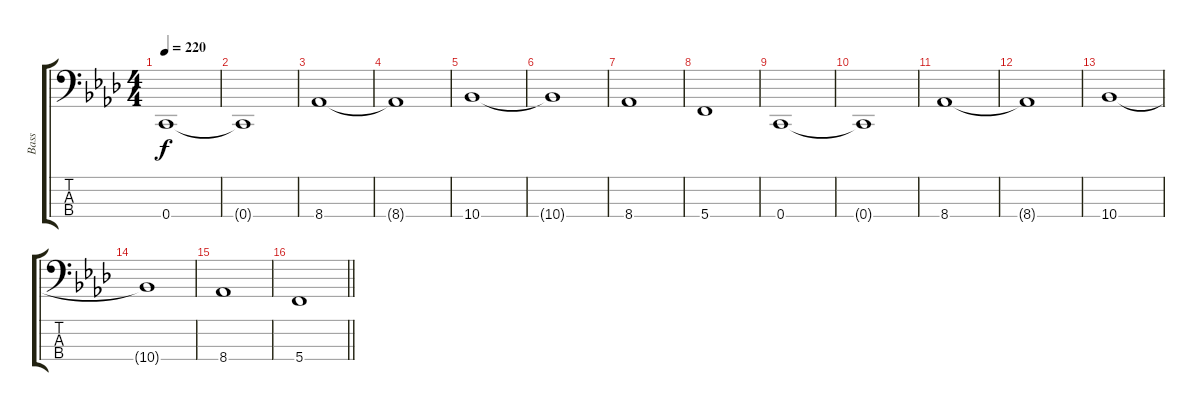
\track ("Bass" "Bass") {instrument electricbassfinger}
\staff {score tabs}
\tuning (F2 C2 G1 C1) {hide}
\ts (4 4)
\tempo 220
\clef f4
\ks fminor
0.4.1{dy f} |
0.4{t}.1 |
8.4.1 |
8.4{t}.1 |
10.4.1 |
10.4{t}.1 |
8.4.1 |
5.4.1 |
0.4.1 |
0.4{t}.1 |
8.4.1 |
8.4{t}.1 |
10.4.1 |
10.4{t}.1 |
8.4.1 |
\barLineRight lightlight
5.4.1
